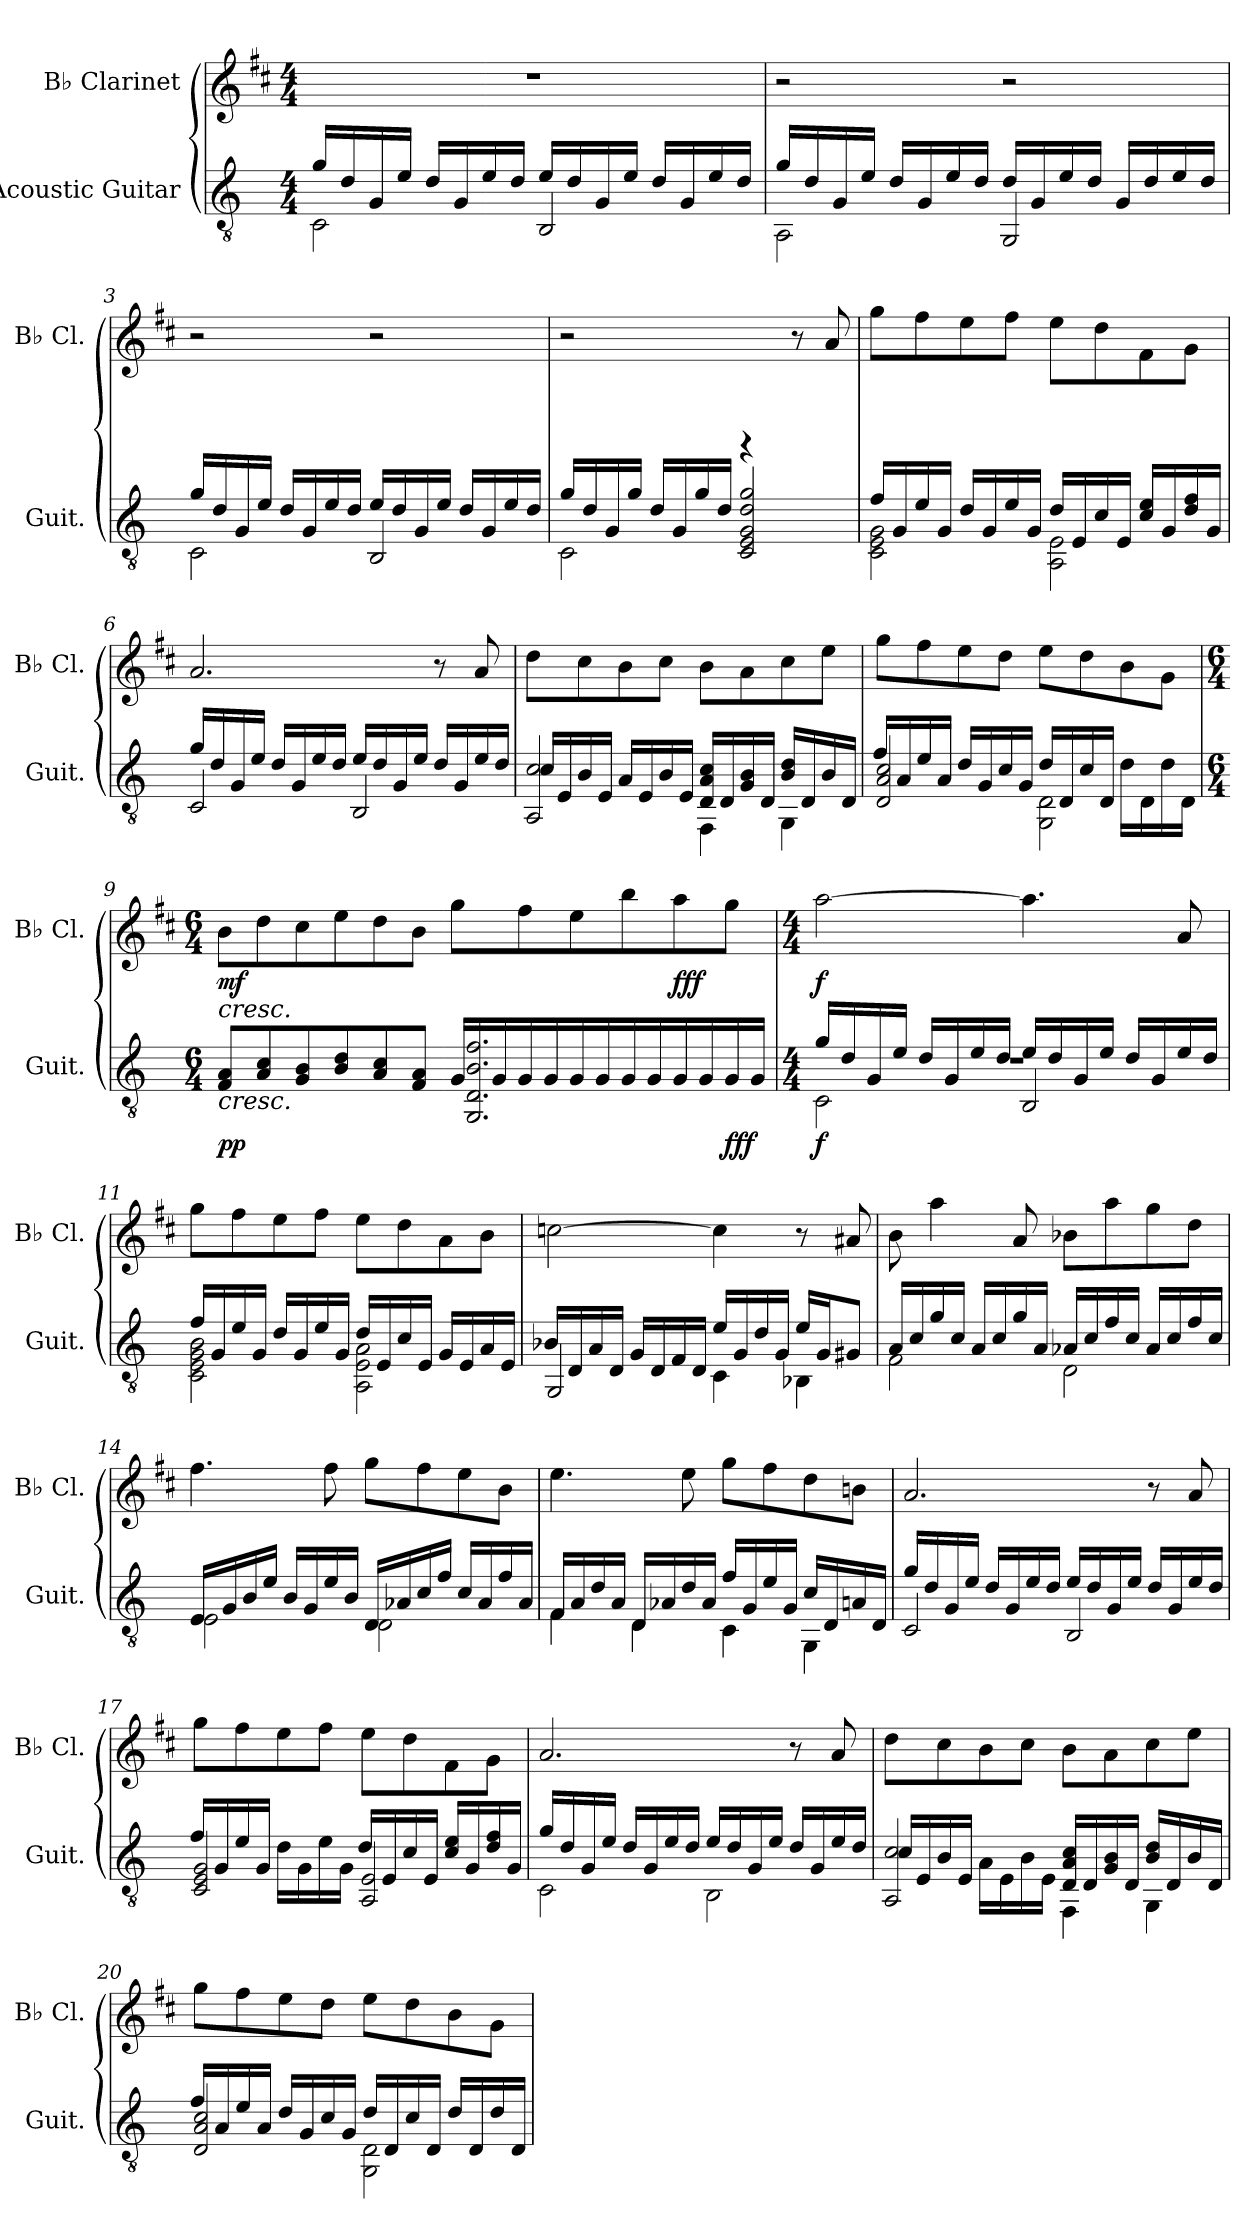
**kern	**dynam	**kern	**dynam
*part2	*part2	*part1	*part1
*staff2	*staff2	*staff1	*staff1
*I"Acoustic Guitar	*	*I"B♭ Clarinet	*
*I'Guit.	*	*I'B♭ Cl.	*
*clefGv2	*	*clefG2	*
*	*	*ITrd1c2	*
*k[]	*	*k[]	*
*M4/4	*	*M4/4	*
*MM50	*	*MM50	*
=1	=1	=1	=1
*^	*	*	*
16g/LL	2C\	.	1r	.
16d/	.	.	.	.
16G/	.	.	.	.
16e/JJ	.	.	.	.
16d/LL	.	.	.	.
16G/	.	.	.	.
16e/	.	.	.	.
16d/JJ	.	.	.	.
2BB/	16e/LL	.	.	.
.	16d/	.	.	.
.	16G/	.	.	.
.	16e/JJ	.	.	.
.	16d/LL	.	.	.
.	16G/	.	.	.
.	16e/	.	.	.
.	16d/JJ	.	.	.
=2	=2	=2	=2	=2
16g/LL	2AA\	.	2r	.
16d/	.	.	.	.
16G/	.	.	.	.
16e/JJ	.	.	.	.
16d/LL	.	.	.	.
16G/	.	.	.	.
16e/	.	.	.	.
16d/JJ	.	.	.	.
2GG/	16d/LL	.	2r	.
.	16G/	.	.	.
.	16e/	.	.	.
.	16d/JJ	.	.	.
.	16G/LL	.	.	.
.	16d/	.	.	.
.	16e/	.	.	.
.	16d/JJ	.	.	.
!!LO:LB:g=z
=3	=3	=3	=3	=3
16g/LL	2C\	.	2r	.
16d/	.	.	.	.
16G/	.	.	.	.
16e/JJ	.	.	.	.
16d/LL	.	.	.	.
16G/	.	.	.	.
16e/	.	.	.	.
16d/JJ	.	.	.	.
2BB/	16e/LL	.	2r	.
.	16d/	.	.	.
.	16G/	.	.	.
.	16e/JJ	.	.	.
.	16d/LL	.	.	.
.	16G/	.	.	.
.	16e/	.	.	.
.	16d/JJ	.	.	.
=4	=4	=4	=4	=4
16g/LL	2C\	.	2r	.
16d/	.	.	.	.
16G/	.	.	.	.
16g/JJ	.	.	.	.
16d/LL	.	.	.	.
16G/	.	.	.	.
16g/	.	.	.	.
16d/JJ	.	.	.	.
2C/ 2E/ 2G/ 2d/ 2g/	2ryy	.	4rCC	.
.	.	.	8r	.
.	.	.	8g/	.
=5	=5	=5	=5	=5
2C\ 2E\ 2G\	16f/LL	.	8ff\L	.
.	16G/	.	.	.
.	16e/	.	8ee\	.
.	16G/JJ	.	.	.
.	16d/LL	.	8dd\	.
.	16G/	.	.	.
.	16e/	.	8ee\J	.
.	16G/JJ	.	.	.
2AA\ 2E\	16d/LL	.	8dd\L	.
.	16E/	.	.	.
.	16c/	.	8cc\	.
.	16E/JJ	.	.	.
.	16c/ 16e/LL	.	8e\	.
.	16G/	.	.	.
.	16d/ 16f/	.	8f\J	.
.	16G/JJ	.	.	.
!!LO:LB:g=z
=6	=6	=6	=6	=6
*	*^	*	*	*
16g/LL	2ryy	2C/	.	2.g/	.
16d/	.	.	.	.	.
16G/	.	.	.	.	.
16e/JJ	.	.	.	.	.
16d/LL	.	.	.	.	.
16G/	.	.	.	.	.
16e/	.	.	.	.	.
16d/JJ	.	.	.	.	.
2BB/	16e/LL	2ryy	.	.	.
.	16d/	.	.	.	.
.	16G/	.	.	.	.
.	16e/JJ	.	.	.	.
.	16d/LL	.	.	8r	.
.	16G/	.	.	.	.
.	16e/	.	.	8g/	.
.	16d/JJ	.	.	.	.
*	*v	*v	*	*	*
=7	=7	=7	=7	=7
2AA/ 2c/	16c/LL	.	8cc\L	.
.	16E/	.	.	.
.	16B/	.	8b\	.
.	16E/JJ	.	.	.
.	16A/LL	.	8a\	.
.	16E/	.	.	.
.	16B/	.	8b\J	.
.	16E/JJ	.	.	.
16D/ 16A/ 16c/LL	4FF\	.	8a\L	.
16D/	.	.	.	.
16G/ 16B/	.	.	8g\	.
16D/JJ	.	.	.	.
16B/ 16d/LL	4GG\	.	8b\	.
16D/	.	.	.	.
16B/	.	.	8dd\J	.
16D/JJ	.	.	.	.
!!LO:LB:g=z
=8	=8	=8	=8	=8
2D/ 2A/ 2c/	16f/LL	.	8ff\L	.
.	16A/	.	.	.
.	16e/	.	8ee\	.
.	16A/JJ	.	.	.
.	16d/LL	.	8dd\	.
.	16G/	.	.	.
.	16c/	.	8cc\J	.
.	16G/JJ	.	.	.
2GG\ 2D\	16d/LL	.	8dd\L	.
.	16D/	.	.	.
.	16c/	.	8cc\	.
.	16D/JJ	.	.	.
.	16d\LL	.	8a\	.
.	16D\	.	.	.
.	16d\	.	8f\J	.
.	16D\JJ	.	.	.
=9	=9	=9	=9	=9
*M6/4	*	*	*M6/4	*
!	!	!LO:HP:b	!	!LO:HP:b
!	!	!LO:DY:n=1:b	!	!LO:DY:n=1:b
8F/ 8A/L	2.ryy	< pp	8a\L	< mf
8A/ 8c/	.	.	8cc\	.
8G/ 8B/	.	.	8b\	.
8B/ 8d/	.	.	8dd\	.
8A/ 8c/	.	.	8cc\	.
8F/ 8A/J	.	.	8a\J	.
16G/LL	2.GG/ 2.D/ 2.B/ 2.f/	.	8ff\L	.
16G/	.	.	.	.
16G/	.	.	8ee\	.
16G/	.	.	.	.
16G/	.	.	8dd\	.
16G/	.	.	.	.
16G/	.	.	8aa\	.
16G/	.	.	.	.
!	!	!	!	!LO:DY:n=2:b
16G/	.	.	8gg\	fff
16G/	.	.	.	.
!	!	!LO:DY:n=2:b	!	!
16G/	.	fff	8ff\J	.
16G/JJ	.	.	.	.
*v	*v	*	*	*
.	[	.	[
!!LO:LB:g=z
=10	=10	=10	=10
*M4/4	*	*M4/4	*
*^	*	*	*
*	*^	*	*	*
!	!	!	!LO:DY:b	!	!LO:DY:b
16g/LL	2C\	1r	f	[2gg\	f
16d/	.	.	.	.	.
16G/	.	.	.	.	.
16e/JJ	.	.	.	.	.
16d/LL	.	.	.	.	.
16G/	.	.	.	.	.
16e/	.	.	.	.	.
16d/JJ	.	.	.	.	.
2BB/	16e/LL	.	.	4.gg\]	.
.	16d/	.	.	.	.
.	16G/	.	.	.	.
.	16e/JJ	.	.	.	.
.	16d/LL	.	.	.	.
.	16G/	.	.	.	.
.	16e/	.	.	8g/	.
.	16d/JJ	.	.	.	.
*	*v	*v	*	*	*
=11	=11	=11	=11	=11
2C\ 2E\ 2G\ 2B\	16f/LL	.	8ff\L	.
.	16G/	.	.	.
.	16e/	.	8ee\	.
.	16G/JJ	.	.	.
.	16d/LL	.	8dd\	.
.	16G/	.	.	.
.	16e/	.	8ee\J	.
.	16G/JJ	.	.	.
2AA\ 2E\ 2A\	16d/LL	.	8dd\L	.
.	16E/	.	.	.
.	16c/	.	8cc\	.
.	16E/JJ	.	.	.
.	16G/LL	.	8g\	.
.	16E/	.	.	.
.	16A/	.	8a\J	.
.	16E/JJ	.	.	.
!!LO:PB:g=z
=12	=12	=12	=12	=12
2GG/	16B-X/LL	.	[2b-X\	.
.	16D/	.	.	.
.	16A/	.	.	.
.	16D/JJ	.	.	.
.	16G/LL	.	.	.
.	16D/	.	.	.
.	16F/	.	.	.
.	16D/JJ	.	.	.
16e/LL	4C\	.	4b-\]	.
16G/	.	.	.	.
16d/	.	.	.	.
16G/JJ	.	.	.	.
16e/LL	4BB-X\	.	8r	.
16G/J	.	.	.	.
8G#X/J	.	.	8g#X/	.
=13	=13	=13	=13	=13
16A/LL	2F\	.	8a\	.
16c/	.	.	.	.
16g/	.	.	4gg\	.
16c/JJ	.	.	.	.
16A/LL	.	.	.	.
16c/	.	.	.	.
16g/	.	.	8g/	.
16A/JJ	.	.	.	.
16A-X/LL	2D\	.	8a-X\L	.
16c/	.	.	.	.
16f/	.	.	8gg\	.
16c/JJ	.	.	.	.
16A-/LL	.	.	8ff\	.
16c/	.	.	.	.
16f/	.	.	8cc\J	.
16c/JJ	.	.	.	.
!!LO:LB:g=z
=14	=14	=14	=14	=14
16E/LL	2E\	.	4.ee\	.
16G/	.	.	.	.
16B/	.	.	.	.
16e/JJ	.	.	.	.
16B/LL	.	.	.	.
16G/	.	.	.	.
16e/	.	.	8ee\	.
16B/JJ	.	.	.	.
16D/LL	2D\	.	8ff\L	.
16A-X/	.	.	.	.
16c/	.	.	8ee\	.
16f/JJ	.	.	.	.
16c/LL	.	.	8dd\	.
16A-/	.	.	.	.
16f/	.	.	8a\J	.
16A-/JJ	.	.	.	.
=15	=15	=15	=15	=15
16F/LL	4F\	.	4.dd\	.
16A/	.	.	.	.
16d/	.	.	.	.
16A/JJ	.	.	.	.
16D/LL	4D\	.	.	.
16A-X/	.	.	.	.
16d/	.	.	8dd\	.
16A-/JJ	.	.	.	.
16f/LL	4C\	.	8ff\L	.
16G/	.	.	.	.
16e/	.	.	8ee\	.
16G/JJ	.	.	.	.
16c/LL	4GG\	.	8cc\	.
16D/	.	.	.	.
16An/	.	.	8an\J	.
16D/JJ	.	.	.	.
!!LO:LB:g=z
=16	=16	=16	=16	=16
*	*^	*	*	*
16g/LL	2ryy	2C/	.	2.g/	.
16d/	.	.	.	.	.
16G/	.	.	.	.	.
16e/JJ	.	.	.	.	.
16d/LL	.	.	.	.	.
16G/	.	.	.	.	.
16e/	.	.	.	.	.
16d/JJ	.	.	.	.	.
2BB/	16e/LL	2ryy	.	.	.
.	16d/	.	.	.	.
.	16G/	.	.	.	.
.	16e/JJ	.	.	.	.
.	16d/LL	.	.	8r	.
.	16G/	.	.	.	.
.	16e/	.	.	8g/	.
.	16d/JJ	.	.	.	.
*	*v	*v	*	*	*
=17	=17	=17	=17	=17
2C/ 2E/ 2G/	16f/LL	.	8ff\L	.
.	16G/	.	.	.
.	16e/	.	8ee\	.
.	16G/JJ	.	.	.
.	16d\LL	.	8dd\	.
.	16G\	.	.	.
.	16e\	.	8ee\J	.
.	16G\JJ	.	.	.
2AA/ 2E/	16d/LL	.	8dd\L	.
.	16E/	.	.	.
.	16c/	.	8cc\	.
.	16E/JJ	.	.	.
.	16c/ 16e/LL	.	8e\	.
.	16G/	.	.	.
.	16d/ 16f/	.	8f\J	.
.	16G/JJ	.	.	.
!!LO:LB:g=z
=18	=18	=18	=18	=18
16g/LL	2C\	.	2.g/	.
16d/	.	.	.	.
16G/	.	.	.	.
16e/JJ	.	.	.	.
16d/LL	.	.	.	.
16G/	.	.	.	.
16e/	.	.	.	.
16d/JJ	.	.	.	.
16e/LL	2BB\	.	.	.
16d/	.	.	.	.
16G/	.	.	.	.
16e/JJ	.	.	.	.
16d/LL	.	.	8r	.
16G/	.	.	.	.
16e/	.	.	8g/	.
16d/JJ	.	.	.	.
=19	=19	=19	=19	=19
2AA/ 2c/	16c/LL	.	8cc\L	.
.	16E/	.	.	.
.	16B/	.	8b\	.
.	16E/JJ	.	.	.
.	16A\LL	.	8a\	.
.	16E\	.	.	.
.	16B\	.	8b\J	.
.	16E\JJ	.	.	.
16D/ 16A/ 16c/LL	4FF\	.	8a\L	.
16D/	.	.	.	.
16G/ 16B/	.	.	8g\	.
16D/JJ	.	.	.	.
16B/ 16d/LL	4GG\	.	8b\	.
16D/	.	.	.	.
16B/	.	.	8dd\J	.
16D/JJ	.	.	.	.
!!LO:LB:g=z
=20	=20	=20	=20	=20
2D/ 2A/ 2c/	16f/LL	.	8ff\L	.
.	16A/	.	.	.
.	16e/	.	8ee\	.
.	16A/JJ	.	.	.
.	16d/LL	.	8dd\	.
.	16G/	.	.	.
.	16c/	.	8cc\J	.
.	16G/JJ	.	.	.
2GG\ 2D\	16d/LL	.	8dd\L	.
.	16D/	.	.	.
.	16c/	.	8cc\	.
.	16D/JJ	.	.	.
.	16d/LL	.	8a\	.
.	16D/	.	.	.
.	16d/	.	8f\J	.
.	16D/JJ	.	.	.
*v	*v	*	*	*
=	=	=	=
*-	*-	*-	*-
